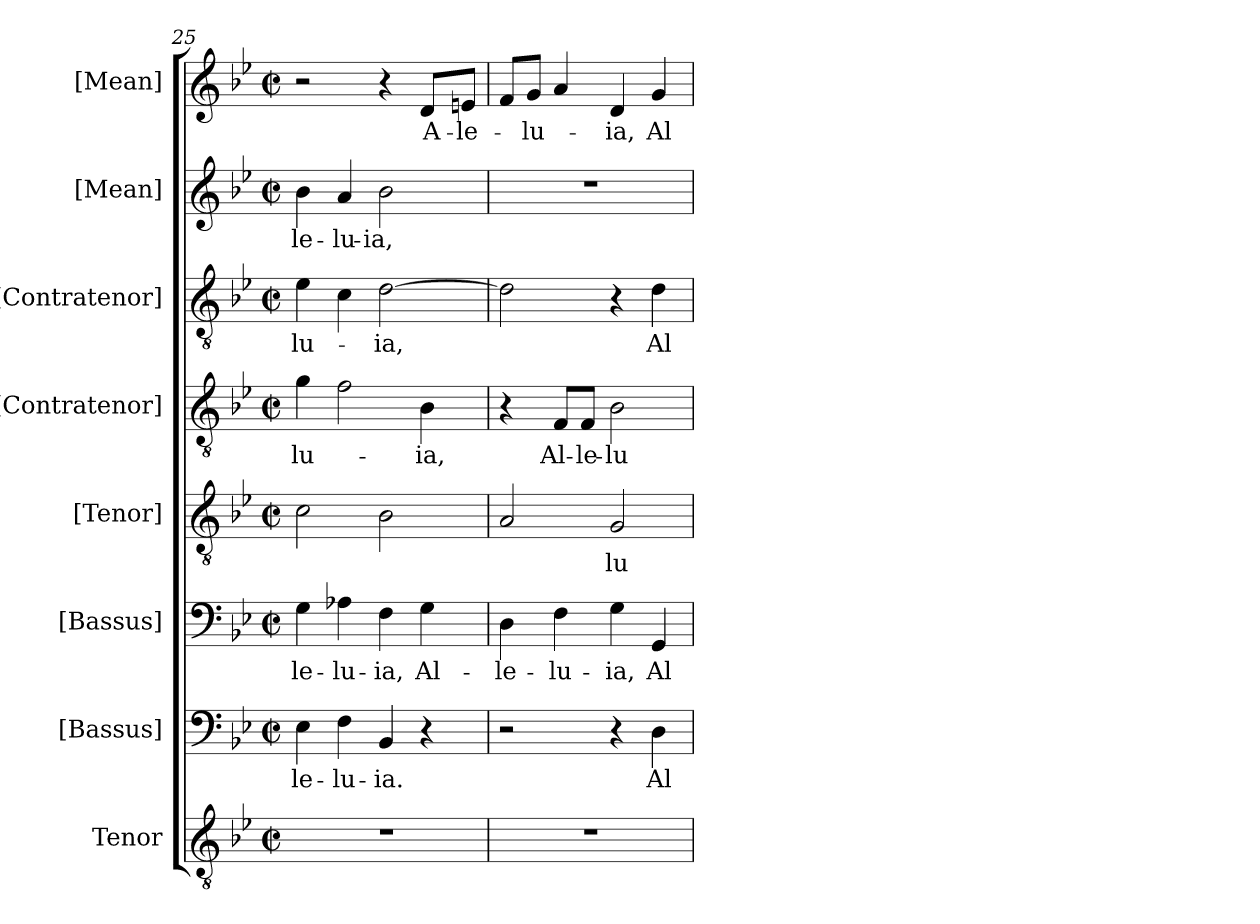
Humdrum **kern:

**kern	**kern	**text	**kern	**text	**kern	**text	**kern	**text	**kern	**text	**kern	**text	**kern	**text
*part8	*part7	*part7	*part6	*part6	*part5	*part5	*part4	*part4	*part3	*part3	*part2	*part2	*part1	*part1
*staff8	*staff7	*staff7	*staff6	*staff6	*staff5	*staff5	*staff4	*staff4	*staff3	*staff3	*staff2	*staff2	*staff1	*staff1
*I"Tenor	*I"[Bassus]	*	*I"[Bassus]	*	*I"[Tenor]	*	*I"[Contratenor]	*	*I"[Contratenor]	*	*I"[Mean]	*	*I"[Mean]	*
*	*I'B.	*	*I'B.	*	*	*	*I'T.	*	*I'T.	*	*I'M.	*	*I'M.	*
*clefGv2	*clefF4	*	*clefF4	*	*clefGv2	*	*clefGv2	*	*clefGv2	*	*clefG2	*	*clefG2	*
*ITrd7c12	*	*	*	*	*ITrd7c12	*	*ITrd7c12	*	*ITrd7c12	*	*	*	*	*
*k[b-e-]	*k[b-e-]	*	*k[b-e-]	*	*k[b-e-]	*	*k[b-e-]	*	*k[b-e-]	*	*k[b-e-]	*	*k[b-e-]	*
*g:	*g:	*	*g:	*	*g:	*	*g:	*	*g:	*	*g:	*	*g:	*
*M2/2	*M2/2	*	*M2/2	*	*M2/2	*	*M2/2	*	*M2/2	*	*M2/2	*	*M2/2	*
*met(c|)	*met(c|)	*	*met(c|)	*	*met(c|)	*	*met(c|)	*	*met(c|)	*	*met(c|)	*	*met(c|)	*
=25	=25	=25	=25	=25	=25	=25	=25	=25	=25	=25	=25	=25	=25	=25
!	!	!LO:LY:b:color=#000000	!	!	!	!	!	!	!	!	!	!	!	!
!	!	!	!	!LO:LY:b:color=#000000	!	!	!	!	!	!	!	!	!	!
!	!	!	!	!	!	!	!	!LO:LY:b:color=#000000	!	!	!	!	!	!
!	!	!	!	!	!	!	!	!	!	!LO:LY:b:color=#000000	!	!	!	!
!	!	!	!	!	!	!	!	!	!	!	!	!LO:LY:b:color=#000000	!	!
1r	4E-i\	-le-	4Gi\	-le-	2Ci\	.	4Gi\	-lu-	4E-i\	-lu-	4b-i\	-le-	2r	.
!	!	!LO:LY:b:color=#000000	!	!	!	!	!	!	!	!	!	!	!	!
!	!	!	!	!LO:LY:b:color=#000000	!	!	!	!	!	!	!	!	!	!
!	!	!	!	!	!	!	!	!	!	!	!	!LO:LY:b:color=#000000	!	!
.	4Fi\	-lu-	4A-Xi\	-lu-	.	.	2Fi\	.	4Ci\	.	4ai/	-lu-	.	.
!	!	!LO:LY:b:color=#000000	!	!	!	!	!	!	!	!	!	!	!	!
!	!	!	!	!LO:LY:b:color=#000000	!	!	!	!	!	!	!	!	!	!
!	!	!	!	!	!	!	!	!	!	!LO:LY:b:color=#000000	!	!	!	!
!	!	!	!	!	!	!	!	!	!	!	!	!LO:LY:b:color=#000000	!	!
.	4BB-i/	-ia.	4Fi\	-ia,	2BB-i\	.	.	.	[2Di\	-ia,	2b-i\	-ia,	4r	.
!	!	!	!	!LO:LY:b:color=#000000	!	!	!	!	!	!	!	!	!	!
!	!	!	!	!	!	!	!	!LO:LY:b:color=#000000	!	!	!	!	!	!
!	!	!	!	!	!	!	!	!	!	!	!	!	!	!LO:LY:b:color=#000000
.	4r	.	4Gi\	Al-	.	.	4BB-i\	-ia,	.	.	.	.	8di/L	A-
!	!	!	!	!	!	!	!	!	!	!	!	!	!	!LO:LY:b:color=#000000
.	.	.	.	.	.	.	.	.	.	.	.	.	8eni/J	-le-
=26	=26	=26	=26	=26	=26	=26	=26	=26	=26	=26	=26	=26	=26	=26
!	!	!	!	!LO:LY:b:color=#000000	!	!	!	!	!	!	!	!	!	!
1r	2r	.	4Di\	-le-	2AAi/	.	4r	.	2Di\]	.	1r	.	8fi/L	.
!	!	!	!	!	!	!	!	!	!	!	!	!	!	!LO:LY:b:color=#000000
.	.	.	.	.	.	.	.	.	.	.	.	.	8gi/J	-lu-
!	!	!	!	!LO:LY:b:color=#000000	!	!	!	!	!	!	!	!	!	!
!	!	!	!	!	!	!	!	!LO:LY:b:color=#000000	!	!	!	!	!	!
.	.	.	4Fi\	-lu-	.	.	8FFi/L	Al-	.	.	.	.	4ai/	.
!	!	!	!	!	!	!	!	!LO:LY:b:color=#000000	!	!	!	!	!	!
.	.	.	.	.	.	.	8FFi/J	-le-	.	.	.	.	.	.
!	!	!	!	!LO:LY:b:color=#000000	!	!	!	!	!	!	!	!	!	!
!	!	!	!	!	!	!LO:LY:b:color=#000000	!	!	!	!	!	!	!	!
!	!	!	!	!	!	!	!	!LO:LY:b:color=#000000	!	!	!	!	!	!
!	!	!	!	!	!	!	!	!	!	!	!	!	!	!LO:LY:b:color=#000000
.	4r	.	4Gi\	-ia,	2GGi/	-lu-	2BB-i\	-lu-	4r	.	.	.	4di/	-ia,
!	!	!LO:LY:b:color=#000000	!	!	!	!	!	!	!	!	!	!	!	!
!	!	!	!	!LO:LY:b:color=#000000	!	!	!	!	!	!	!	!	!	!
!	!	!	!	!	!	!	!	!	!	!LO:LY:b:color=#000000	!	!	!	!
!	!	!	!	!	!	!	!	!	!	!	!	!	!	!LO:LY:b:color=#000000
.	4Di\	Al-	4GGi/	Al-	.	.	.	.	4Di\	Al-	.	.	4gi/	Al-
=	=	=	=	=	=	=	=	=	=	=	=	=	=	=
*-	*-	*-	*-	*-	*-	*-	*-	*-	*-	*-	*-	*-	*-	*-
